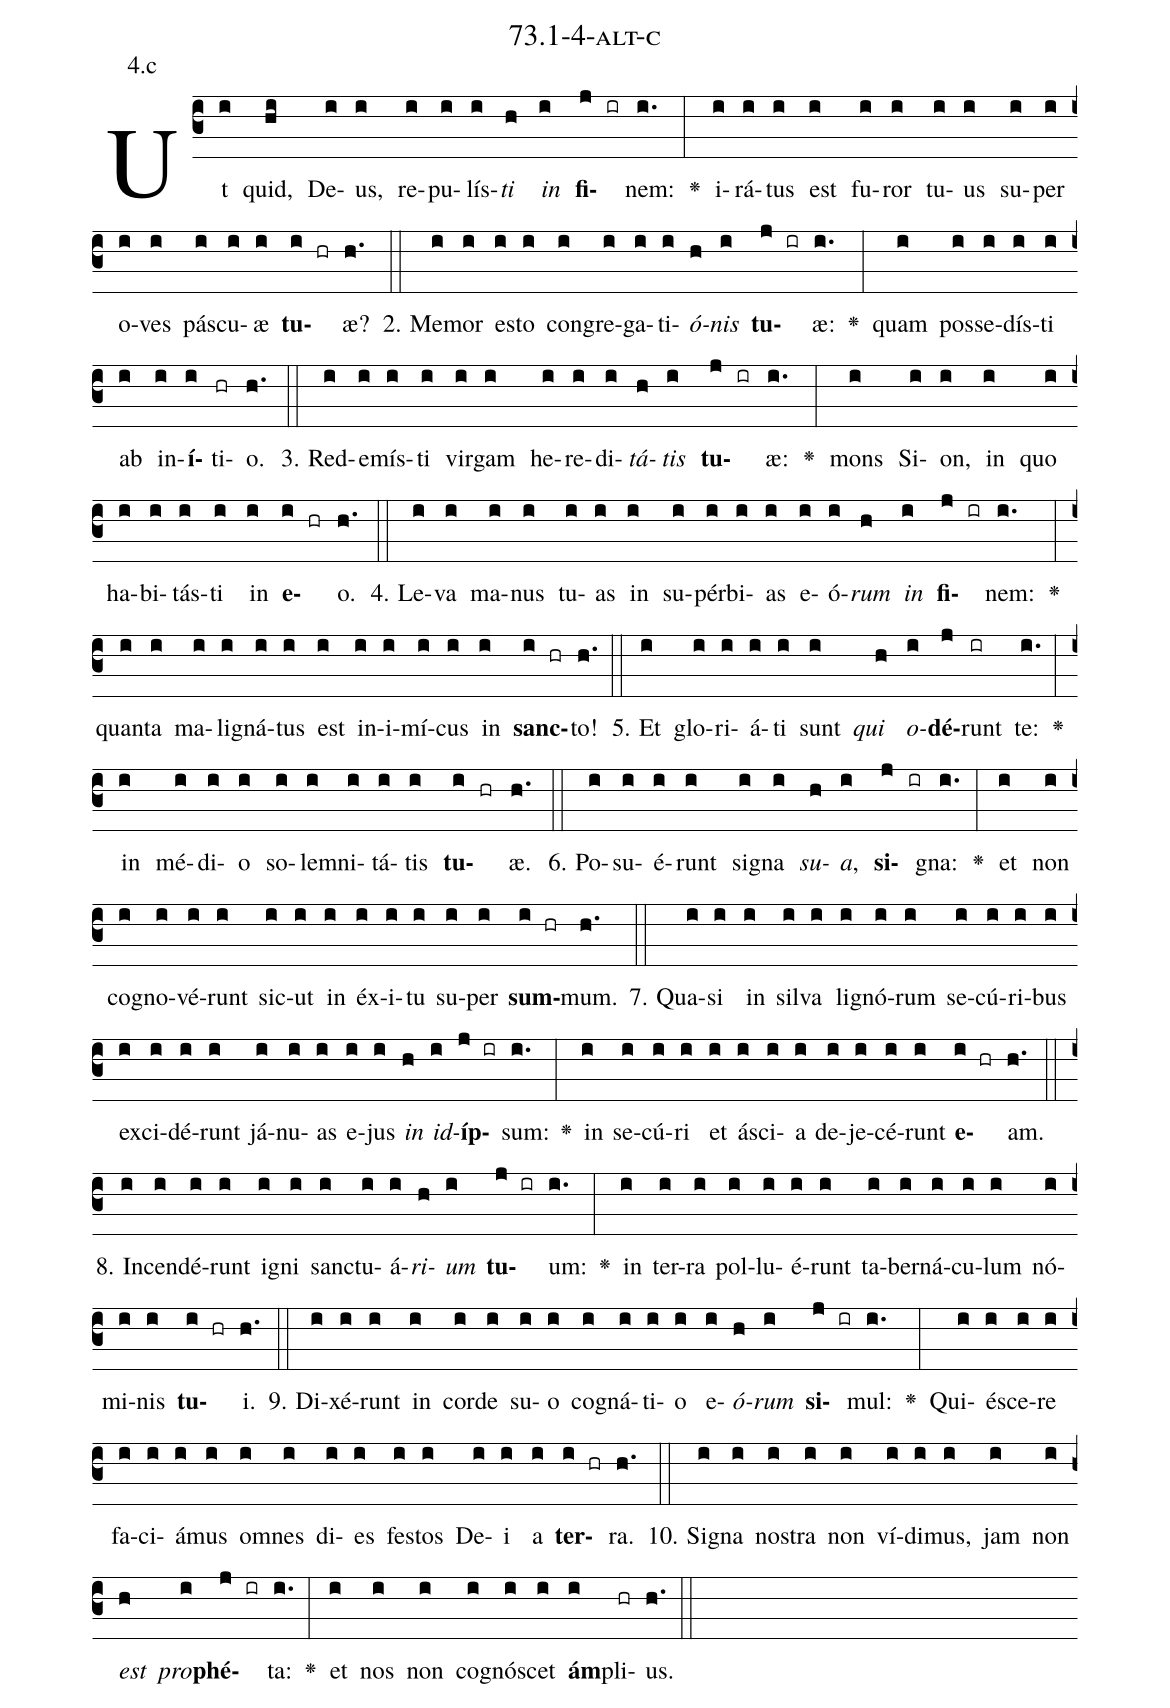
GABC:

name: 73.1-4-alt-c;
annotation: 4.c;
%%
(c3)Ut(i) quid,(hi) De(i)us,(i) re(i)pu(i)lís(i)<i>ti</i>(h) <i>in</i>(i) <b>fi</b>(j ir)nem:(i.) <v>\greheightstar</v>(:) i(i)rá(i)tus(i) est(i) fu(i)ror(i) tu(i)us(i) su(i)per(i) o(i)ves(i) pás(i)cu(i)æ(i) <b>tu</b>(i hr)æ?(h.) (::)
2. Me(i)mor(i) es(i)to(i) con(i)gre(i)ga(i)ti(i)<i>ó</i>(h)<i>nis</i>(i) <b>tu</b>(j ir)æ:(i.) <v>\greheightstar</v>(:) quam(i) pos(i)se(i)dís(i)ti(i) ab(i) in(i)<b>í</b>(i)ti(hr)o.(h.) (::)
3. Red(i)e(i)mís(i)ti(i) vir(i)gam(i) he(i)re(i)di(i)<i>tá</i>(h)<i>tis</i>(i) <b>tu</b>(j ir)æ:(i.) <v>\greheightstar</v>(:) mons(i) Si(i)on,(i) in(i) quo(i) ha(i)bi(i)tás(i)ti(i) in(i) <b>e</b>(i hr)o.(h.) (::)
4. Le(i)va(i) ma(i)nus(i) tu(i)as(i) in(i) su(i)pér(i)bi(i)as(i) e(i)ó(i)<i>rum</i>(h) <i>in</i>(i) <b>fi</b>(j ir)nem:(i.) <v>\greheightstar</v>(:) quan(i)ta(i) ma(i)li(i)gná(i)tus(i) est(i) in(i)i(i)mí(i)cus(i) in(i) <b>sanc</b>(i hr)to!(h.) (::)
5. Et(i) glo(i)ri(i)á(i)ti(i) sunt(i) <i>qui</i>(h) <i>o</i>(i)<b>dé</b>(j)runt(ir) te:(i.) <v>\greheightstar</v>(:) in(i) mé(i)di(i)o(i) so(i)lem(i)ni(i)tá(i)tis(i) <b>tu</b>(i hr)æ.(h.) (::)
6. Po(i)su(i)é(i)runt(i) si(i)gna(i) <i>su</i>(h)<i>a</i>,(i) <b>si</b>(j ir)gna:(i.) <v>\greheightstar</v>(:) et(i) non(i) co(i)gno(i)vé(i)runt(i) sic(i)ut(i) in(i) éx(i)i(i)tu(i) su(i)per(i) <b>sum</b>(i hr)mum.(h.) (::)
7. Qua(i)si(i) in(i) sil(i)va(i) li(i)gnó(i)rum(i) se(i)cú(i)ri(i)bus(i) ex(i)ci(i)dé(i)runt(i) já(i)nu(i)as(i) e(i)jus(i) <i>in</i>(h) <i>id</i>(i)<b>íp</b>(j ir)sum:(i.) <v>\greheightstar</v>(:) in(i) se(i)cú(i)ri(i) et(i) á(i)sci(i)a(i) de(i)je(i)cé(i)runt(i) <b>e</b>(i hr)am.(h.) (::)
8. In(i)cen(i)dé(i)runt(i) i(i)gni(i) sanc(i)tu(i)á(i)<i>ri</i>(h)<i>um</i>(i) <b>tu</b>(j ir)um:(i.) <v>\greheightstar</v>(:) in(i) ter(i)ra(i) pol(i)lu(i)é(i)runt(i) ta(i)ber(i)ná(i)cu(i)lum(i) nó(i)mi(i)nis(i) <b>tu</b>(i hr)i.(h.) (::)
9. Di(i)xé(i)runt(i) in(i) cor(i)de(i) su(i)o(i) co(i)gná(i)ti(i)o(i) e(i)<i>ó</i>(h)<i>rum</i>(i) <b>si</b>(j ir)mul:(i.) <v>\greheightstar</v>(:) Qui(i)é(i)sce(i)re(i) fa(i)ci(i)á(i)mus(i) om(i)nes(i) di(i)es(i) fes(i)tos(i) De(i)i(i) a(i) <b>ter</b>(i hr)ra.(h.) (::)
10. Si(i)gna(i) nos(i)tra(i) non(i) ví(i)di(i)mus,(i) jam(i) non(i) <i>est</i>(h) <i>pro</i>(i)<b>phé</b>(j ir)ta:(i.) <v>\greheightstar</v>(:) et(i) nos(i) non(i) co(i)gnó(i)scet(i) <b>ám</b>(i)pli(hr)us.(h.) (::)
